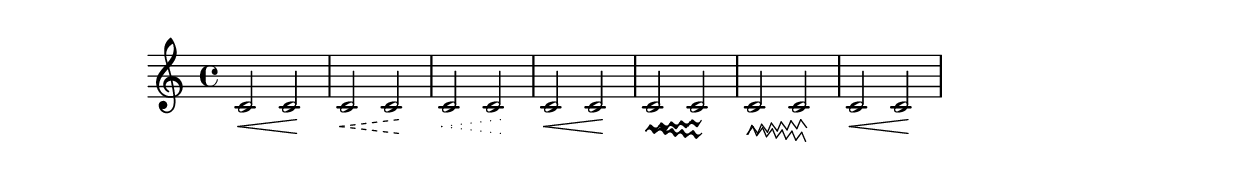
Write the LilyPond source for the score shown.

%% Do not edit this file; it is automatically
%% generated from LSR http://lsr.dsi.unimi.it
%% This file is in the public domain.
\version "2.13.20"

\header {
  lsrtags = "expressive-marks, tweaks-and-overrides"

%% Translation of GIT committish: e0aa246e0ed1a86dc41a99ab79bff822d3320aa7
  texidoces = "
Los reguladores pueden imprimirse en uno cualquiera de los estilos de
@code{line-interface}: discontinuo, punteado, línea, trino o zig-zag.

"
  doctitlees = "Reguladores con distintos estilos de línea"



  texidoc = "
Hairpins can take any style from @code{line-interface} - dashed-line,
dotted-line, line, trill or zigzag.

"
  doctitle = "Hairpins with different line styles"
} % begin verbatim

\relative c' {
  c2\< c\!
  \override Hairpin #'style = #'dashed-line
  c2\< c\!
  \override Hairpin #'style = #'dotted-line
  c2\< c\!
  \override Hairpin #'style = #'line
  c2\< c\!
  \override Hairpin #'style = #'trill
  c2\< c\!
  \override Hairpin #'style = #'zigzag
  c2\< c\!
  \revert Hairpin #'style
  c2\< c\!
}

